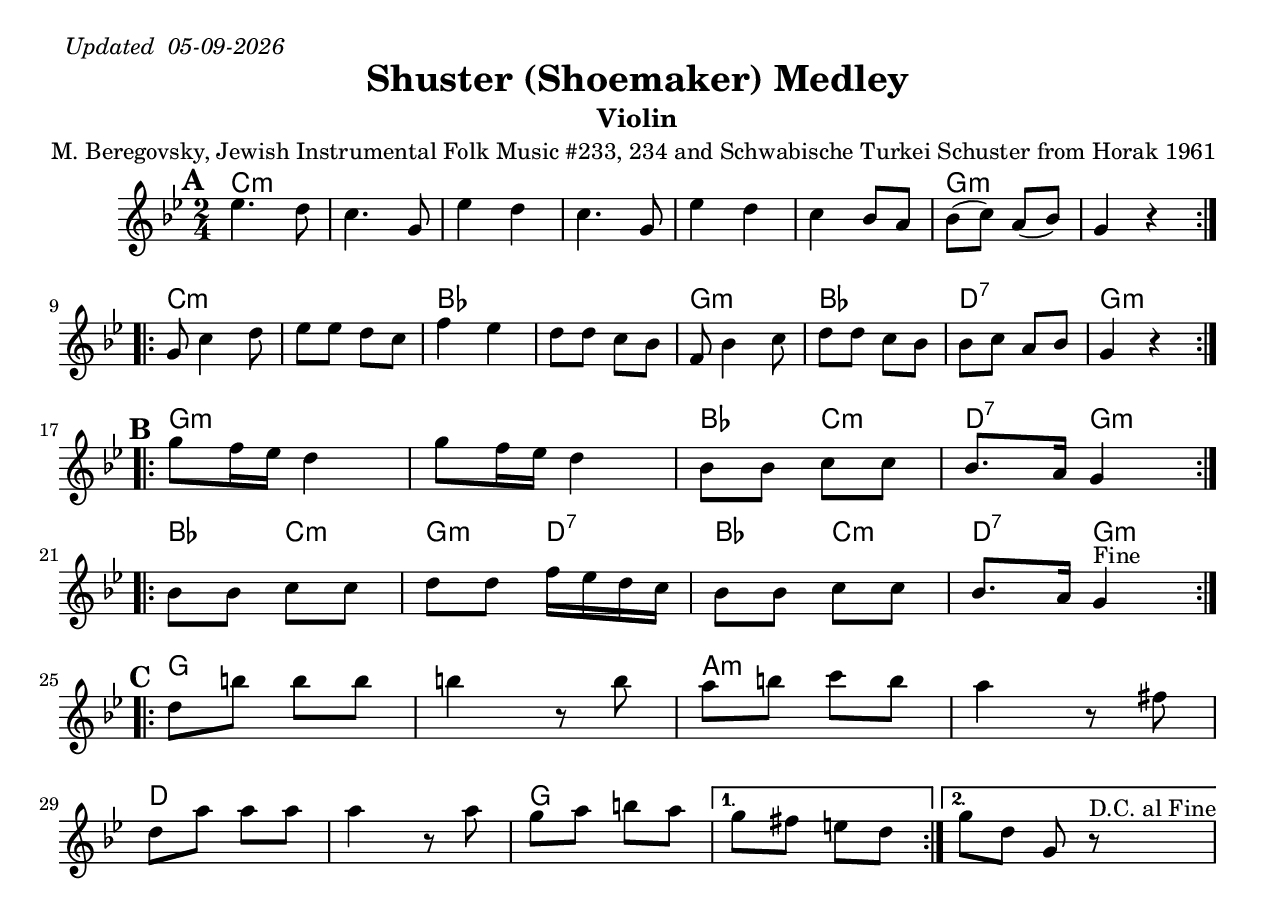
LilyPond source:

\version "2.18.0"
\include "english.ly"
%\pointAndClickOff
\paper{
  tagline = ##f
  print-all-headers = ##t
  #(set-paper-size "letter")
}

date = #(strftime "%d-%m-%Y" (localtime (current-time)))
\markup{ \italic{ " Updated " \date } }

%\markup{ Source filename: ShusterMedley_C.ly }

global = {
  \clef treble
  \key g \minor
  \time 2/4
  \set Score.markFormatter = #format-mark-box-alphabet
}


%################################# Music Blocks ########################

melAA = { 
\mark \default
ef'4. d'8 c'4. g8 ef'4 d' c'4. g8 
ef'4 d' c' bf8 a bf (c') a (bf) g4 r4 \break
}

melAB = { 
g8 c'4 d'8 ef'8 ef' d' c' 
f'4 ef' d'8 d' c' bf 
f8 bf4 c'8 d'8 d' c' bf
bf8 c' a bf g4 r4 \break
}

melBA = { 
\mark \default
g'8 f'16 ef'16 d'4 g'8 f'16 ef' d'4
bf8 bf c' c' bf8. a16 g4 \break
}

melBB = { 
bf8 bf c' c' d' d' f'16 ef' d' c' 
bf8 bf c' c' bf8. a16 g4^"Fine" \break
}

melC = { 
\mark \default
d'8 b' b' b' b'4 r8 b'8
a'8 b' c'' b' a'4 r8 fs'8 \break
d'8 a' a' a' a'4 r8 a'8
g'8 a' b' a' 
}

melCA = {
g'8 fs' e' d'
}
melCB = {
g'8 d' g r8^"D.C. al Fine"
}


%#################################### Melody ########################
melody = \transpose c c' {
  \global
\repeat volta 2 \melAA
\repeat volta 2 \melAB
\repeat volta 2 \melBA
\repeat volta 2 \melBB
\repeat volta 2 \melC \alternative {\melCA \melCB}

}
%################################# Lyrics #####################





%################################# Chords #######################

harmonies = \transpose c c' \chordmode { 
c2:m s2*5 g2:m s2
c2:m s2 bf2 s2 g2:m bf2 d2:7 g2:m
g2:m s2 bf4 c4:m d4:7 g4:m
bf4 c4:m g4:m d4:7 bf4 c4:m d4:7 g4:m
g2 s2 a2:m s2 d2 s2 g2 s2 
}

\score {
  <<
    \new ChordNames {
      \set chordChanges = ##f
      #(set-paper-size "letter")
      #(set-paper-size "letter")

      \harmonies
    }
    \new Staff
    \melody
  >>


\header {
    title="Shuster (Shoemaker) Medley"
	instrument="Violin"
    opus="M. Beregovsky, Jewish Instrumental Folk Music #233, 234 and Schwabische Turkei Schuster from Horak 1961"
}

  \midi{\tempo 4 = 120}
  \layout{indent = 1.0\cm}
}
